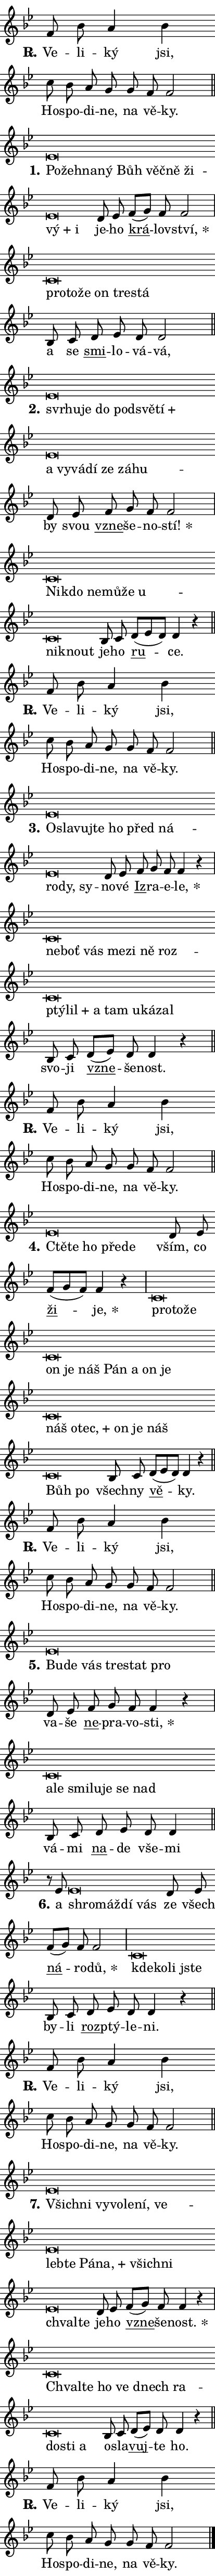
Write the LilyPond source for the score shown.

\version "2.22.1"
\header { tagline = "" }
\paper {
  indent = 0\cm
  top-margin = 0\cm
  right-margin = 0\cm
  bottom-margin = 0\cm
  left-margin = 0\cm
  paper-width = 7\cm
  page-breaking = #ly:one-page-breaking
  system-system-spacing.basic-distance = #11
  score-system-spacing.basic-distance = #11.3
  ragged-last = ##f
}


%% Author: Thomas Morley
%% https://lists.gnu.org/archive/html/lilypond-user/2020-05/msg00002.html
#(define (line-position grob)
"Returns position of @var[grob} in current system:
   @code{'start}, if at first time-step
   @code{'end}, if at last time-step
   @code{'middle} otherwise
"
  (let* ((col (ly:item-get-column grob))
         (ln (ly:grob-object col 'left-neighbor))
         (rn (ly:grob-object col 'right-neighbor))
         (col-to-check-left (if (ly:grob? ln) ln col))
         (col-to-check-right (if (ly:grob? rn) rn col))
         (break-dir-left
           (and
             (ly:grob-property col-to-check-left 'non-musical #f)
             (ly:item-break-dir col-to-check-left)))
         (break-dir-right
           (and
             (ly:grob-property col-to-check-right 'non-musical #f)
             (ly:item-break-dir col-to-check-right))))
        (cond ((eqv? 1 break-dir-left) 'start)
              ((eqv? -1 break-dir-right) 'end)
              (else 'middle))))

#(define (tranparent-at-line-position vctor)
  (lambda (grob)
  "Relying on @code{line-position} select the relevant enry from @var{vctor}.
Used to determine transparency,"
    (case (line-position grob)
      ((end) (not (vector-ref vctor 0)))
      ((middle) (not (vector-ref vctor 1)))
      ((start) (not (vector-ref vctor 2))))))

noteHeadBreakVisibility =
#(define-music-function (break-visibility)(vector?)
"Makes @code{NoteHead}s transparent relying on @var{break-visibility}"
#{
  \override NoteHead.transparent =
    #(tranparent-at-line-position break-visibility)
#})

#(define delete-ledgers-for-transparent-note-heads
  (lambda (grob)
    "Reads whether a @code{NoteHead} is transparent.
If so this @code{NoteHead} is removed from @code{'note-heads} from
@var{grob}, which is supposed to be @code{LedgerLineSpanner}.
As a result ledgers are not printed for this @code{NoteHead}"
    (let* ((nhds-array (ly:grob-object grob 'note-heads))
           (nhds-list
             (if (ly:grob-array? nhds-array)
                 (ly:grob-array->list nhds-array)
                 '()))
           ;; Relies on the transparent-property being done before
           ;; Staff.LedgerLineSpanner.after-line-breaking is executed.
           ;; This is fragile ...
           (to-keep
             (remove
               (lambda (nhd)
                 (ly:grob-property nhd 'transparent #f))
               nhds-list)))
      ;; TODO find a better method to iterate over grob-arrays, similiar
      ;; to filter/remove etc for lists
      ;; For now rebuilt from scratch
      (set! (ly:grob-object grob 'note-heads)  '())
      (for-each
        (lambda (nhd)
          (ly:pointer-group-interface::add-grob grob 'note-heads nhd))
        to-keep))))

hideNotes = {
  \noteHeadBreakVisibility #begin-of-line-visible
}
unHideNotes = {
  \noteHeadBreakVisibility #all-visible
}

% work-around for resetting accidentals
% https://lilypond.org/doc/v2.23/Documentation/notation/displaying-rhythms#unmetered-music
cadenzaMeasure = {
  \cadenzaOff
  \partial 1024 s1024
  \cadenzaOn
}

#(define-markup-command (accent layout props text) (markup?)
  "Underline accented syllable"
  (interpret-markup layout props
    #{\markup \override #'(offset . 4.3) \underline { #text }#}))

responsum = \markup \concat {
  "R" \hspace #-1.05 \path #0.1 #'((moveto 0 0.07) (lineto 0.9 0.8)) \hspace #0.05 "."
}

\layout {
    \context {
        \Staff
        \remove "Time_signature_engraver"
        \override LedgerLineSpanner.after-line-breaking = #delete-ledgers-for-transparent-note-heads
    }
    \context {
        \Voice {
            \override NoteHead.output-attributes = #'((class . "notehead"))
            \override Hairpin.height = #0.55
        }
    }
    \context {
        \Lyrics {
            \override StanzaNumber.output-attributes = #'((class . "stanzanumber"))
            \override LyricSpace.minimum-distance = #0.9
            \override LyricText.font-name = #"TeX Gyre Schola"
            \override LyricText.font-size = 1
            \override StanzaNumber.font-name = #"TeX Gyre Schola Bold"
            \override StanzaNumber.font-size = 1
        }
    }
}

% magnetic-lyrics.ily
%
%   written by
%     Jean Abou Samra <jean@abou-samra.fr>
%     Werner Lemberg <wl@gnu.org>
%
%   adapted by
%     Jiri Hon <jiri.hon@gmail.com>
%
% Version 2022-Apr-15

% https://www.mail-archive.com/lilypond-user@gnu.org/msg149350.html

#(define (Left_hyphen_pointer_engraver context)
   "Collect syllable-hyphen-syllable occurrences in lyrics and store
them in properties.  This engraver only looks to the left.  For
example, if the lyrics input is @code{foo -- bar}, it does the
following.

@itemize @bullet
@item
Set the @code{text} property of the @code{LyricHyphen} grob between
@q{foo} and @q{bar} to @code{foo}.

@item
Set the @code{left-hyphen} property of the @code{LyricText} grob with
text @q{foo} to the @code{LyricHyphen} grob between @q{foo} and
@q{bar}.
@end itemize

Use this auxiliary engraver in combination with the
@code{lyric-@/text::@/apply-@/magnetic-@/offset!} hook."
   (let ((hyphen #f)
         (text #f))
     (make-engraver
      (acknowledgers
       ((lyric-syllable-interface engraver grob source-engraver)
        (set! text grob)))
      (end-acknowledgers
       ((lyric-hyphen-interface engraver grob source-engraver)
        ;(when (not (grob::has-interface grob 'lyric-space-interface))
          (set! hyphen grob)));)
      ((stop-translation-timestep engraver)
       (when (and text hyphen)
         (ly:grob-set-object! text 'left-hyphen hyphen))
       (set! text #f)
       (set! hyphen #f)))))

#(define (lyric-text::apply-magnetic-offset! grob)
   "If the space between two syllables is less than the value in
property @code{LyricText@/.details@/.squash-threshold}, move the right
syllable to the left so that it gets concatenated with the left
syllable.

Use this function as a hook for
@code{LyricText@/.after-@/line-@/breaking} if the
@code{Left_@/hyphen_@/pointer_@/engraver} is active."
   (let ((hyphen (ly:grob-object grob 'left-hyphen #f)))
     (when hyphen
       (let ((left-text (ly:spanner-bound hyphen LEFT)))
         (when (grob::has-interface left-text 'lyric-syllable-interface)
           (let* ((common (ly:grob-common-refpoint grob left-text X))
                  (this-x-ext (ly:grob-extent grob common X))
                  (left-x-ext
                   (begin
                     ;; Trigger magnetism for left-text.
                     (ly:grob-property left-text 'after-line-breaking)
                     (ly:grob-extent left-text common X)))
                  ;; `delta` is the gap width between two syllables.
                  (delta (- (interval-start this-x-ext)
                            (interval-end left-x-ext)))
                  (details (ly:grob-property grob 'details))
                  (threshold (assoc-get 'squash-threshold details 0.2)))
             (when (< delta threshold)
               (let* (;; We have to manipulate the input text so that
                      ;; ligatures crossing syllable boundaries are not
                      ;; disabled.  For languages based on the Latin
                      ;; script this is essentially a beautification.
                      ;; However, for non-Western scripts it can be a
                      ;; necessity.
                      (lt (ly:grob-property left-text 'text))
                      (rt (ly:grob-property grob 'text))
                      (is-space (grob::has-interface hyphen 'lyric-space-interface))
                      (space (if is-space " " ""))
                      (space-markup (grob-interpret-markup grob " "))
                      (space-size (interval-length (ly:stencil-extent space-markup X)))
                      (extra-delta (if is-space space-size 0))
                      ;; Append new syllable.
                      (ltrt-space (if (and (string? lt) (string? rt))
                                (string-append lt space rt)
                                (make-concat-markup (list lt space rt))))
                      ;; Right-align `ltrt` to the right side.
                      (ltrt-space-markup (grob-interpret-markup
                               grob
                               (make-translate-markup
                                (cons (interval-length this-x-ext) 0)
                                (make-right-align-markup ltrt-space)))))
                 (begin
                   ;; Don't print `left-text`.
                   (ly:grob-set-property! left-text 'stencil #f)
                   ;; Set text and stencil (which holds all collected
                   ;; syllables so far) and shift it to the left.
                   (ly:grob-set-property! grob 'text ltrt-space)
                   (ly:grob-set-property! grob 'stencil ltrt-space-markup)
                   (ly:grob-translate-axis! grob (- (- delta extra-delta)) X))))))))))


#(define (lyric-hyphen::displace-bounds-first grob)
   ;; Make very sure this callback isn't triggered too early.
   (let ((left (ly:spanner-bound grob LEFT))
         (right (ly:spanner-bound grob RIGHT)))
     (ly:grob-property left 'after-line-breaking)
     (ly:grob-property right 'after-line-breaking)
     (ly:lyric-hyphen::print grob)))

squashThreshold = #0.4

\layout {
  \context {
    \Lyrics
    \consists #Left_hyphen_pointer_engraver
    \override LyricText.after-line-breaking =
      #lyric-text::apply-magnetic-offset!
    \override LyricHyphen.stencil = #lyric-hyphen::displace-bounds-first
    \override LyricText.details.squash-threshold = \squashThreshold
    \override LyricHyphen.minimum-distance = 0
    \override LyricHyphen.minimum-length = \squashThreshold
  }
}

squash = \override LyricText.details.squash-threshold = 9999
unSquash = \override LyricText.details.squash-threshold = \squashThreshold

left = \override LyricText.self-alignment-X = #LEFT
unLeft = \revert LyricText.self-alignment-X

starOffset = #(lambda (grob) 
                (let ((x_offset (ly:self-alignment-interface::aligned-on-x-parent grob)))
                  (if (= x_offset 0) 0 (+ x_offset 1.2))))

star = #(define-music-function (syllable)(string?)
"Append star separator at the end of a syllable"
#{
  \once \override LyricText.X-offset = #starOffset
  \lyricmode { \markup {
    #syllable
    \override #'((font-name . "TeX Gyre Schola Bold")) \hspace #0.2 \lower #0.65 \larger "*"
  } }
#})

starAccent = #(define-music-function (syllable)(string?)
"Append star separator at the end of a syllable and make accent"
#{
  \once \override LyricText.X-offset = #starOffset
  \lyricmode { \markup {
    \accent #syllable
    \override #'((font-name . "TeX Gyre Schola Bold")) \hspace #0.2 \lower #0.65 \larger "*"
  } }
#})

breath = #(define-music-function (syllable)(string?)
"Append breathing indicator at the end of a syllable"
#{
  \lyricmode { \markup { #syllable "+" } }
#})

optionalBreath = #(define-music-function (syllable)(string?)
"Append optional breathing indicator at the end of a syllable"
#{
  \lyricmode { \markup { #syllable "(+)" } }
#})


\score {
    <<
        \new Voice = "melody" { \cadenzaOn \key bes \major \relative { f'8 bes a4 bes \bar "" c8 bes a g \bar "" g f f2 \cadenzaMeasure \bar "||" \break } }
        \new Lyrics \lyricsto "melody" { \lyricmode { \set stanza = \responsum
Ve -- li -- ký jsi, Ho -- spo -- di -- ne, na vě -- ky. } }
    >>
    \layout {}
}

\score {
    <<
        \new Voice = "melody" { \cadenzaOn \key bes \major \relative { es'\breve*1/16 \hideNotes \breve*1/16 \bar "" \breve*1/16 \bar "" \breve*1/16 \bar "" \breve*1/16 \bar "" \breve*1/16 \bar "" \breve*1/16 \bar "" \breve*1/16 \bar "" \breve*1/16 \breve*1/16 \bar "" \unHideNotes d8 es \bar "" f[( g)] f f2 \cadenzaMeasure \bar "|" c\breve*1/16 \hideNotes \breve*1/16 \bar "" \breve*1/16 \bar "" \breve*1/16 \bar "" \breve*1/16 \breve*1/16 \bar "" \unHideNotes bes8 c \bar "" d es d d2 \cadenzaMeasure \bar "||" \break } }
        \new Lyrics \lyricsto "melody" { \lyricmode { \set stanza = "1."
\left Po -- \squash žeh -- na -- ný Bůh věč -- ně ži -- \breath "vý" i \unLeft \unSquash je -- ho \markup \accent krá -- lov -- \star ství, \left pro -- \squash to -- že on tre -- stá \unLeft \unSquash a se \markup \accent smi -- lo -- vá -- vá, } }
    >>
    \layout {}
}

\score {
    <<
        \new Voice = "melody" { \cadenzaOn \key bes \major \relative { es'\breve*1/16 \hideNotes \breve*1/16 \bar "" \breve*1/16 \bar "" \breve*1/16 \bar "" \breve*1/16 \bar "" \breve*1/16 \bar "" \breve*1/16 \bar "" \breve*1/16 \bar "" \breve*1/16 \bar "" \breve*1/16 \bar "" \breve*1/16 \bar "" \breve*1/16 \bar "" \breve*1/16 \breve*1/16 \bar "" \unHideNotes d8 es \bar "" f g f f2 \cadenzaMeasure \bar "|" c\breve*1/16 \hideNotes \breve*1/16 \bar "" \breve*1/16 \bar "" \breve*1/16 \bar "" \breve*1/16 \bar "" \breve*1/16 \bar "" \breve*1/16 \breve*1/16 \bar "" \unHideNotes bes8 c \bar "" d[( es d)] d4 r \cadenzaMeasure \bar "||" \break } }
        \new Lyrics \lyricsto "melody" { \lyricmode { \set stanza = "2."
\left svr -- \squash hu -- je do pod -- svě -- \breath "tí" a vy -- vá -- dí ze zá -- hu -- \unLeft \unSquash by svou \markup \accent vzne -- še -- no -- \star stí! \left Ni -- \squash kdo ne -- mů -- že u -- nik -- nout \unLeft \unSquash je -- ho \markup \accent ru -- ce. } }
    >>
    \layout {}
}

\score {
    <<
        \new Voice = "melody" { \cadenzaOn \key bes \major \relative { f'8 bes a4 bes \bar "" c8 bes a g \bar "" g f f2 \cadenzaMeasure \bar "||" \break } }
        \new Lyrics \lyricsto "melody" { \lyricmode { \set stanza = \responsum
Ve -- li -- ký jsi, Ho -- spo -- di -- ne, na vě -- ky. } }
    >>
    \layout {}
}

\score {
    <<
        \new Voice = "melody" { \cadenzaOn \key bes \major \relative { es'\breve*1/16 \hideNotes \breve*1/16 \bar "" \breve*1/16 \bar "" \breve*1/16 \bar "" \breve*1/16 \bar "" \breve*1/16 \bar "" \breve*1/16 \bar "" \breve*1/16 \bar "" \breve*1/16 \breve*1/16 \bar "" \unHideNotes d8 es \bar "" f g f f4 r \cadenzaMeasure \bar "|" c\breve*1/16 \hideNotes \breve*1/16 \bar "" \breve*1/16 \bar "" \breve*1/16 \bar "" \breve*1/16 \bar "" \breve*1/16 \bar "" \breve*1/16 \bar "" \breve*1/16 \bar "" \breve*1/16 \bar "" \breve*1/16 \bar "" \breve*1/16 \bar "" \breve*1/16 \bar "" \breve*1/16 \breve*1/16 \bar "" \unHideNotes bes8 c \bar "" d[( es)] d d4 r \cadenzaMeasure \bar "||" \break } }
        \new Lyrics \lyricsto "melody" { \lyricmode { \set stanza = "3."
\left O -- \squash sla -- vuj -- te ho před ná -- ro -- dy, sy -- \unLeft \unSquash no -- vé \markup \accent Iz -- ra -- e -- \star le, \left ne -- \squash boť vás me -- zi ně roz -- ptý -- \breath "lil" a tam u -- ká -- zal \unLeft \unSquash svo -- ji \markup \accent vzne -- še -- nost. } }
    >>
    \layout {}
}

\score {
    <<
        \new Voice = "melody" { \cadenzaOn \key bes \major \relative { f'8 bes a4 bes \bar "" c8 bes a g \bar "" g f f2 \cadenzaMeasure \bar "||" \break } }
        \new Lyrics \lyricsto "melody" { \lyricmode { \set stanza = \responsum
Ve -- li -- ký jsi, Ho -- spo -- di -- ne, na vě -- ky. } }
    >>
    \layout {}
}

\score {
    <<
        \new Voice = "melody" { \cadenzaOn \key bes \major \relative { es'\breve*1/16 \hideNotes \breve*1/16 \bar "" \breve*1/16 \bar "" \breve*1/16 \breve*1/16 \bar "" \unHideNotes d8 es \bar "" f[( g f)] f4 r \cadenzaMeasure \bar "|" c\breve*1/16 \hideNotes \breve*1/16 \bar "" \breve*1/16 \bar "" \breve*1/16 \bar "" \breve*1/16 \bar "" \breve*1/16 \bar "" \breve*1/16 \bar "" \breve*1/16 \bar "" \breve*1/16 \bar "" \breve*1/16 \bar "" \breve*1/16 \bar "" \breve*1/16 \bar "" \breve*1/16 \bar "" \breve*1/16 \bar "" \breve*1/16 \bar "" \breve*1/16 \bar "" \breve*1/16 \breve*1/16 \bar "" \unHideNotes bes8 c \bar "" d[( es d)] d4 r \cadenzaMeasure \bar "||" \break } }
        \new Lyrics \lyricsto "melody" { \lyricmode { \set stanza = "4."
\left Ctě -- \squash te ho pře -- de \unLeft \unSquash vším, co \markup \accent ži -- \star je, \left pro -- \squash to -- že on je náš Pán a on je náš o -- \breath "tec," on je náš Bůh po \unLeft \unSquash všech -- ny \markup \accent vě -- ky. } }
    >>
    \layout {}
}

\score {
    <<
        \new Voice = "melody" { \cadenzaOn \key bes \major \relative { f'8 bes a4 bes \bar "" c8 bes a g \bar "" g f f2 \cadenzaMeasure \bar "||" \break } }
        \new Lyrics \lyricsto "melody" { \lyricmode { \set stanza = \responsum
Ve -- li -- ký jsi, Ho -- spo -- di -- ne, na vě -- ky. } }
    >>
    \layout {}
}

\score {
    <<
        \new Voice = "melody" { \cadenzaOn \key bes \major \relative { es'\breve*1/16 \hideNotes \breve*1/16 \bar "" \breve*1/16 \bar "" \breve*1/16 \bar "" \breve*1/16 \breve*1/16 \bar "" \unHideNotes d8 es \bar "" f g f f4 r \cadenzaMeasure \bar "|" c\breve*1/16 \hideNotes \breve*1/16 \bar "" \breve*1/16 \bar "" \breve*1/16 \bar "" \breve*1/16 \bar "" \breve*1/16 \breve*1/16 \bar "" \unHideNotes bes8 c \bar "" d es d d4 \cadenzaMeasure \bar "||" \break } }
        \new Lyrics \lyricsto "melody" { \lyricmode { \set stanza = "5."
\left Bu -- \squash de vás tre -- stat pro \unLeft \unSquash va -- še \markup \accent ne -- pra -- vo -- \star sti, \left a -- \squash le smi -- lu -- je se nad \unLeft \unSquash vá -- mi \markup \accent na -- de vše -- mi } }
    >>
    \layout {}
}

\score {
    <<
        \new Voice = "melody" { \cadenzaOn \key bes \major \relative { r8 es'8 es\breve*1/16 \hideNotes \breve*1/16 \bar "" \breve*1/16 \breve*1/16 \bar "" \unHideNotes d8 es \bar "" f[( g)] f f2 \cadenzaMeasure \bar "|" c\breve*1/16 \hideNotes \breve*1/16 \bar "" \breve*1/16 \breve*1/16 \bar "" \unHideNotes bes8 c \bar "" d es d d4 r \cadenzaMeasure \bar "||" \break } }
        \new Lyrics \lyricsto "melody" { \lyricmode { \set stanza = "6."
a \left shro -- \squash máž -- dí vás \unLeft \unSquash ze všech \markup \accent ná -- ro -- \star dů, \left kde -- \squash ko -- li jste \unLeft \unSquash by -- li \markup \accent roz -- ptý -- le -- ni. } }
    >>
    \layout {}
}

\score {
    <<
        \new Voice = "melody" { \cadenzaOn \key bes \major \relative { f'8 bes a4 bes \bar "" c8 bes a g \bar "" g f f2 \cadenzaMeasure \bar "||" \break } }
        \new Lyrics \lyricsto "melody" { \lyricmode { \set stanza = \responsum
Ve -- li -- ký jsi, Ho -- spo -- di -- ne, na vě -- ky. } }
    >>
    \layout {}
}

\score {
    <<
        \new Voice = "melody" { \cadenzaOn \key bes \major \relative { es'\breve*1/16 \hideNotes \breve*1/16 \bar "" \breve*1/16 \bar "" \breve*1/16 \bar "" \breve*1/16 \bar "" \breve*1/16 \bar "" \breve*1/16 \bar "" \breve*1/16 \bar "" \breve*1/16 \bar "" \breve*1/16 \bar "" \breve*1/16 \bar "" \breve*1/16 \bar "" \breve*1/16 \bar "" \breve*1/16 \breve*1/16 \bar "" \unHideNotes d8 es \bar "" f[( g)] f f4 r \cadenzaMeasure \bar "|" c\breve*1/16 \hideNotes \breve*1/16 \bar "" \breve*1/16 \bar "" \breve*1/16 \bar "" \breve*1/16 \bar "" \breve*1/16 \bar "" \breve*1/16 \bar "" \breve*1/16 \breve*1/16 \bar "" \unHideNotes bes8 c \bar "" d[( es)] d d4 r \cadenzaMeasure \bar "||" \break } }
        \new Lyrics \lyricsto "melody" { \lyricmode { \set stanza = "7."
\left Všich -- \squash ni vy -- vo -- le -- ní, ve -- leb -- te Pá -- \breath "na," všich -- ni chval -- te \unLeft \unSquash je -- ho \markup \accent vzne -- še -- \star nost. \left Chval -- \squash te ho ve dnech ra -- do -- sti a \unLeft \unSquash o -- sla -- \markup \accent vuj -- te ho. } }
    >>
    \layout {}
}

\score {
    <<
        \new Voice = "melody" { \cadenzaOn \key bes \major \relative { f'8 bes a4 bes \bar "" c8 bes a g \bar "" g f f2 \cadenzaMeasure \bar "||" \break } \bar "|." }
        \new Lyrics \lyricsto "melody" { \lyricmode { \set stanza = \responsum
Ve -- li -- ký jsi, Ho -- spo -- di -- ne, na vě -- ky. } }
    >>
    \layout {}
}
